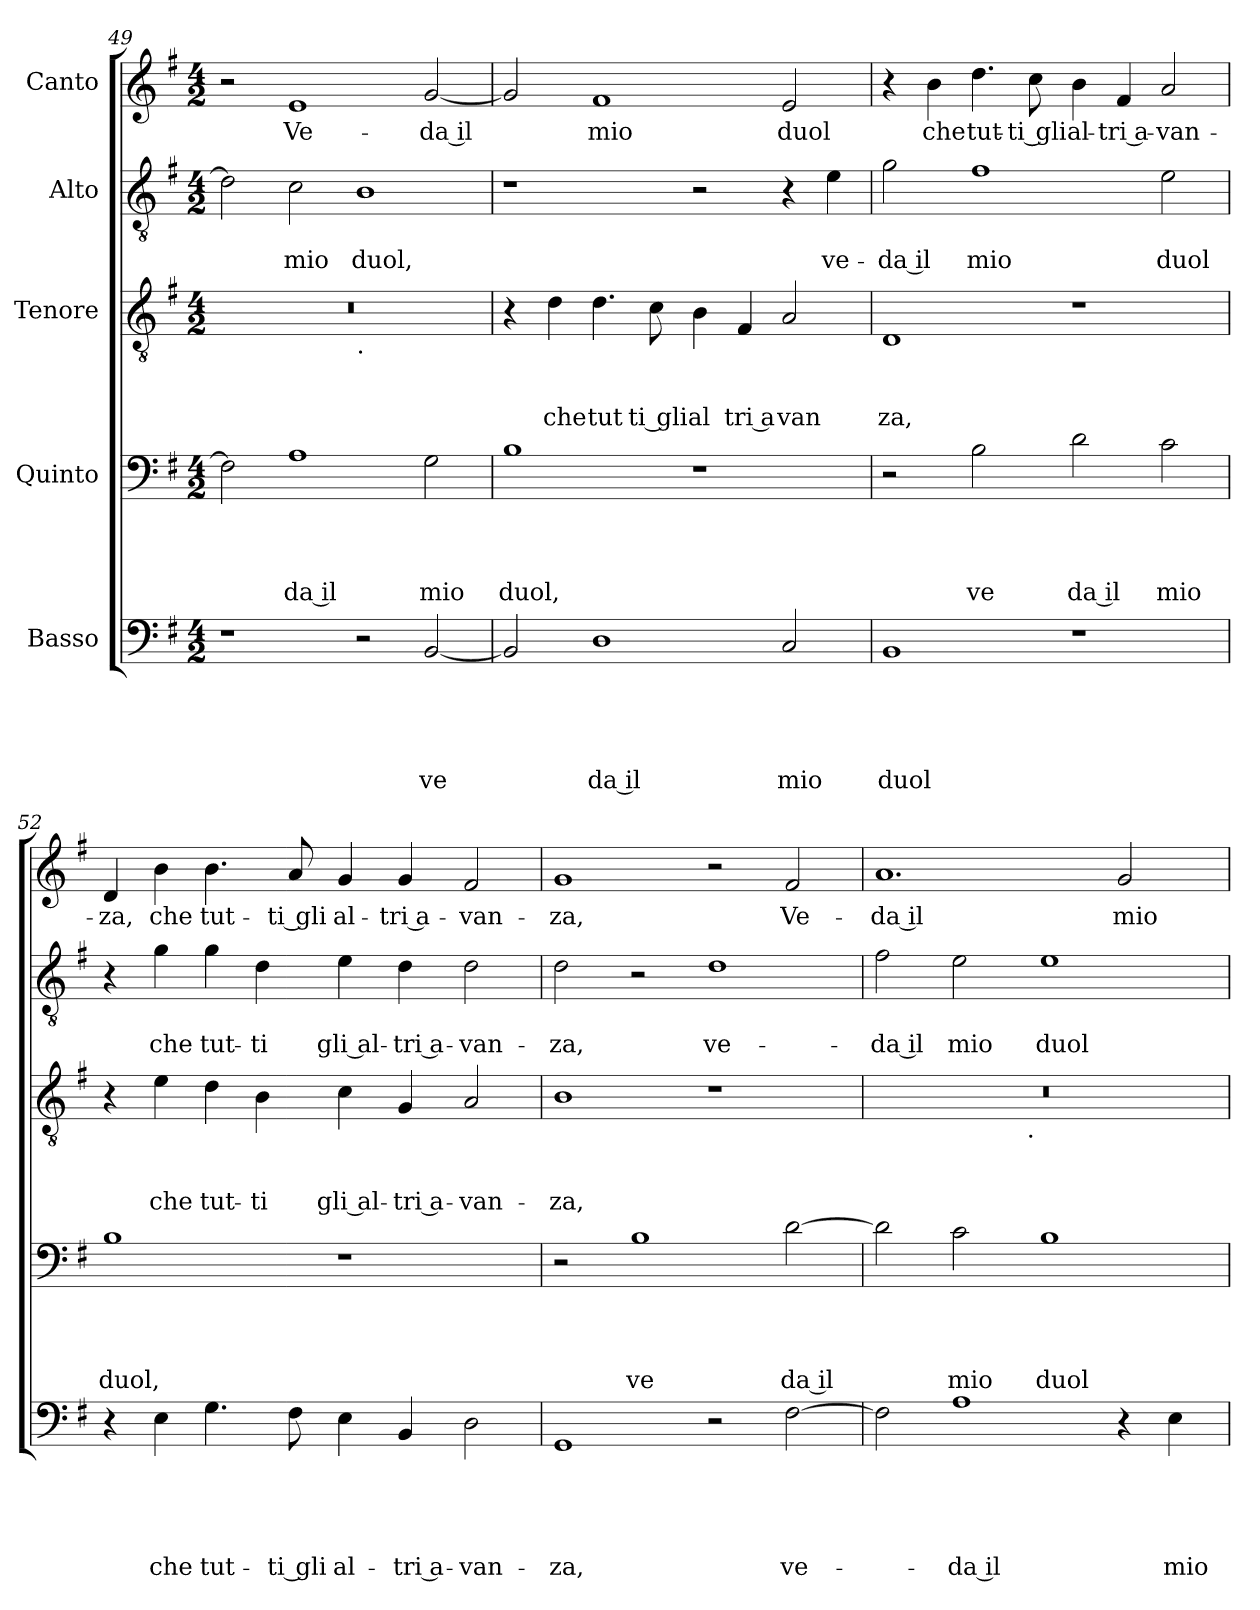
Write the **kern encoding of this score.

**kern	**text	**text	**text	**text	**text	**kern	**text	**text	**text	**text	**kern	**text	**text	**text	**kern	**text	**text	**kern	**text
*part5	*part5	*part5	*part5	*part5	*part5	*part4	*part4	*part4	*part4	*part4	*part3	*part3	*part3	*part3	*part2	*part2	*part2	*part1	*part1
*staff5	*staff5	*staff5	*staff5	*staff5	*staff5	*staff4	*staff4	*staff4	*staff4	*staff4	*staff3	*staff3	*staff3	*staff3	*staff2	*staff2	*staff2	*staff1	*staff1
*I"Basso	*	*	*	*	*	*I"Quinto	*	*	*	*	*I"Tenore	*	*	*	*I"Alto	*	*	*I"Canto	*
*clefF4	*	*	*	*	*	*clefF4	*	*	*	*	*clefGv2	*	*	*	*clefGv2	*	*	*clefG2	*
*k[f#]	*	*	*	*	*	*k[f#]	*	*	*	*	*k[f#]	*	*	*	*k[f#]	*	*	*k[f#]	*
*G:	*	*	*	*	*	*G:	*	*	*	*	*G:	*	*	*	*G:	*	*	*G:	*
*M4/2	*	*	*	*	*	*M4/2	*	*	*	*	*M4/2	*	*	*	*M4/2	*	*	*M4/2	*
=49	=49	=49	=49	=49	=49	=49	=49	=49	=49	=49	=49	=49	=49	=49	=49	=49	=49	=49	=49
*	*	*	*	*	*	*	*	*	*	*	*^	*	*	*	*	*	*	*	*
1r	.	.	.	.	.	2F#\]	.	.	.	.	0r	1ryy	.	.	.	2d\]	.	.	2r	.
!	!	!	!	!	!	!	!	!	!	!LO:LY:b:rj	!	!	!	!	!	!	!	!LO:LY:b	!	!LO:LY:b
.	.	.	.	.	.	1A	.	.	.	da il	.	.	.	.	.	2c\	.	mio	1e	Ve-
!	!	!	!	!	!	!	!	!	!	!	!	!LO:TX:b:t=.	!	!	!	!	!	!	!	!
!	!	!	!	!	!	!	!	!	!	!	!	!	!	!	!	!	!	!LO:LY:b	!	!
2r	.	.	.	.	.	.	.	.	.	.	.	1ryy	.	.	.	1B	.	duol,	.	.
!	!	!	!	!	!LO:LY:b	!	!	!	!	!LO:LY:b	!	!	!	!	!	!	!	!	!	!LO:LY:b
[<2BB/	.	.	.	.	ve	2G\	.	.	.	mio	.	.	.	.	.	.	.	.	[<2g/	-da il
=50	=50	=50	=50	=50	=50	=50	=50	=50	=50	=50	=50	=50	=50	=50	=50	=50	=50	=50	=50	=50
!	!	!	!	!	!	!	!	!	!	!LO:LY:b	!	!	!	!	!	!	!	!	!	!
*	*	*	*	*	*	*	*	*	*	*	*v	*v	*	*	*	*	*	*	*	*
2BB/]	.	.	.	.	.	1B	.	.	.	duol,	4r	.	.	.	1r	.	.	2g/]	.
!	!	!	!	!	!	!	!	!	!	!	!	!	!	!LO:LY:b	!	!	!	!	!
.	.	.	.	.	.	.	.	.	.	.	4d\	.	.	che	.	.	.	.	.
!	!	!	!	!	!LO:LY:b:rj	!	!	!	!	!	!	!	!	!LO:LY:b	!	!	!	!	!LO:LY:b
1D	.	.	.	.	da il	.	.	.	.	.	4.d\	.	.	tut	.	.	.	1f#	mio
!	!	!	!	!	!	!	!	!	!	!	!	!	!	!LO:LY:b	!	!	!	!	!
.	.	.	.	.	.	.	.	.	.	.	8c\	.	.	ti gli	.	.	.	.	.
!	!	!	!	!	!	!	!	!	!	!	!	!	!	!LO:LY:b	!	!	!	!	!
.	.	.	.	.	.	1r	.	.	.	.	4B\	.	.	al	2r	.	.	.	.
!	!	!	!	!	!	!	!	!	!	!	!	!	!	!LO:LY:b:rj	!	!	!	!	!
.	.	.	.	.	.	.	.	.	.	.	4F#/	.	.	tri a	.	.	.	.	.
!	!	!	!	!	!LO:LY:b	!	!	!	!	!	!	!	!	!LO:LY:b	!	!	!	!	!LO:LY:b
2C/	.	.	.	.	mio	.	.	.	.	.	2A/	.	.	van	4r	.	.	2e/	duol
!	!	!	!	!	!	!	!	!	!	!	!	!	!	!	!	!	!LO:LY:b	!	!
.	.	.	.	.	.	.	.	.	.	.	.	.	.	.	4e\	.	ve-	.	.
!!LO:LB:g=z
=51	=51	=51	=51	=51	=51	=51	=51	=51	=51	=51	=51	=51	=51	=51	=51	=51	=51	=51	=51
!	!	!	!	!	!LO:LY:b	!	!	!	!	!	!	!	!	!LO:LY:b	!	!	!LO:LY:b:rj	!	!
1BB	.	.	.	.	duol	2r	.	.	.	.	1D	.	.	za,	2g\	.	-da il	4r	.
!	!	!	!	!	!	!	!	!	!	!	!	!	!	!	!	!	!	!	!LO:LY:b
.	.	.	.	.	.	.	.	.	.	.	.	.	.	.	.	.	.	4b\	che
!	!	!	!	!	!	!	!	!	!	!LO:LY:b	!	!	!	!	!	!	!LO:LY:b	!	!LO:LY:b
.	.	.	.	.	.	2B\	.	.	.	ve	.	.	.	.	1f#	.	mio	4.dd\	tut-
!	!	!	!	!	!	!	!	!	!	!	!	!	!	!	!	!	!	!	!LO:LY:b
.	.	.	.	.	.	.	.	.	.	.	.	.	.	.	.	.	.	8cc\	-ti gli
!	!	!	!	!	!	!	!	!	!	!LO:LY:b:rj	!	!	!	!	!	!	!	!	!LO:LY:b
1r	.	.	.	.	.	2d\	.	.	.	da il	1r	.	.	.	.	.	.	4b\	al-
!	!	!	!	!	!	!	!	!	!	!	!	!	!	!	!	!	!	!	!LO:LY:b:rj
.	.	.	.	.	.	.	.	.	.	.	.	.	.	.	.	.	.	4f#/	-tri a-
!	!	!	!	!	!	!	!	!	!	!LO:LY:b	!	!	!	!	!	!	!LO:LY:b	!	!LO:LY:b
.	.	.	.	.	.	2c\	.	.	.	mio	.	.	.	.	2e\	.	duol	2a/	-van-
=52	=52	=52	=52	=52	=52	=52	=52	=52	=52	=52	=52	=52	=52	=52	=52	=52	=52	=52	=52
!	!	!	!	!	!	!	!	!	!	!LO:LY:b	!	!	!	!	!	!	!	!	!LO:LY:b
4r	.	.	.	.	.	1B	.	.	.	duol,	4r	.	.	.	4r	.	.	4d/	-za,
!	!	!	!	!	!LO:LY:b	!	!	!	!	!	!	!	!	!LO:LY:b	!	!	!LO:LY:b	!	!LO:LY:b
4E\	.	.	.	.	che	.	.	.	.	.	4e\	.	.	che	4g\	.	che	4b\	che
!	!	!	!	!	!LO:LY:b	!	!	!	!	!	!	!	!	!LO:LY:b	!	!	!LO:LY:b	!	!LO:LY:b
4.G\	.	.	.	.	tut-	.	.	.	.	.	4d\	.	.	tut-	4g\	.	tut-	4.b\	tut-
!	!	!	!	!	!	!	!	!	!	!	!	!	!	!LO:LY:b	!	!	!LO:LY:b	!	!
.	.	.	.	.	.	.	.	.	.	.	4B\	.	.	-ti	4d\	.	-ti	.	.
!	!	!	!	!	!LO:LY:b	!	!	!	!	!	!	!	!	!	!	!	!	!	!LO:LY:b
8F#\	.	.	.	.	-ti gli	.	.	.	.	.	.	.	.	.	.	.	.	8a/	-ti gli
!	!	!	!	!	!LO:LY:b	!	!	!	!	!	!	!	!	!LO:LY:b:rj	!	!	!LO:LY:b:rj	!	!LO:LY:b
4E\	.	.	.	.	al-	1r	.	.	.	.	4c\	.	.	gli al-	4e\	.	gli al-	4g/	al-
!	!	!	!	!	!LO:LY:b:rj	!	!	!	!	!	!	!	!	!LO:LY:b:rj	!	!	!LO:LY:b:rj	!	!LO:LY:b:rj
4BB/	.	.	.	.	-tri a-	.	.	.	.	.	4G/	.	.	-tri a-	4d\	.	-tri a-	4g/	-tri a-
!	!	!	!	!	!LO:LY:b	!	!	!	!	!	!	!	!	!LO:LY:b	!	!	!LO:LY:b	!	!LO:LY:b
2D\	.	.	.	.	-van-	.	.	.	.	.	2A/	.	.	-van-	2d\	.	-van-	2f#/	-van-
=53	=53	=53	=53	=53	=53	=53	=53	=53	=53	=53	=53	=53	=53	=53	=53	=53	=53	=53	=53
!	!	!	!	!	!LO:LY:b	!	!	!	!	!	!	!	!	!LO:LY:b	!	!	!LO:LY:b	!	!LO:LY:b
1GG	.	.	.	.	-za,	2r	.	.	.	.	1B	.	.	-za,	2d\	.	-za,	1g	-za,
!	!	!	!	!	!	!	!	!	!	!LO:LY:b	!	!	!	!	!	!	!	!	!
.	.	.	.	.	.	1B	.	.	.	ve	.	.	.	.	2r	.	.	.	.
!	!	!	!	!	!	!	!	!	!	!	!	!	!	!	!	!	!LO:LY:b	!	!
2r	.	.	.	.	.	.	.	.	.	.	1r	.	.	.	1d	.	ve-	2r	.
!	!	!	!	!	!LO:LY:b	!	!	!	!	!LO:LY:b	!	!	!	!	!	!	!	!	!LO:LY:b
[>2F#\	.	.	.	.	ve-	[>2d\	.	.	.	da il	.	.	.	.	.	.	.	2f#/	Ve-
=54	=54	=54	=54	=54	=54	=54	=54	=54	=54	=54	=54	=54	=54	=54	=54	=54	=54	=54	=54
!	!	!	!	!	!	!	!	!	!	!	!	!	!	!	!	!	!LO:LY:b:rj	!	!LO:LY:b:rj
*	*	*	*	*	*	*	*	*	*	*	*^	*	*	*	*	*	*	*	*
2F#\]	.	.	.	.	.	2d\]	.	.	.	.	0r	2ryy	.	.	.	2f#\	.	-da il	1.a	-da il
!	!	!	!	!	!LO:LY:b:rj	!	!	!	!	!LO:LY:b	!	!	!	!	!	!	!	!LO:LY:b	!	!
1A	.	.	.	.	-da il	2c\	.	.	.	mio	.	4...ryy	.	.	.	2e\	.	mio	.	.
!	!	!	!	!	!	!	!	!	!	!	!	!LO:TX:b:t=.	!	!	!	!	!	!	!	!
.	.	.	.	.	.	.	.	.	.	.	.	1ryy	.	.	.	.	.	.	.	.
!	!	!	!	!	!	!	!	!	!	!LO:LY:b	!	!	!	!	!	!	!	!LO:LY:b	!	!
.	.	.	.	.	.	1B	.	.	.	duol	.	.	.	.	.	1e	.	duol	.	.
!	!	!	!	!	!	!	!	!	!	!	!	!	!	!	!	!	!	!	!	!LO:LY:b
4r	.	.	.	.	.	.	.	.	.	.	.	.	.	.	.	.	.	.	2g/	mio
!	!	!	!	!	!LO:LY:b	!	!	!	!	!	!	!	!	!	!	!	!	!	!	!
4E\	.	.	.	.	mio	.	.	.	.	.	.	.	.	.	.	.	.	.	.	.
.	.	.	.	.	.	.	.	.	.	.	.	32ryy	.	.	.	.	.	.	.	.
*	*	*	*	*	*	*	*	*	*	*	*v	*v	*	*	*	*	*	*	*	*
=	=	=	=	=	=	=	=	=	=	=	=	=	=	=	=	=	=	=	=
*-	*-	*-	*-	*-	*-	*-	*-	*-	*-	*-	*-	*-	*-	*-	*-	*-	*-	*-	*-
